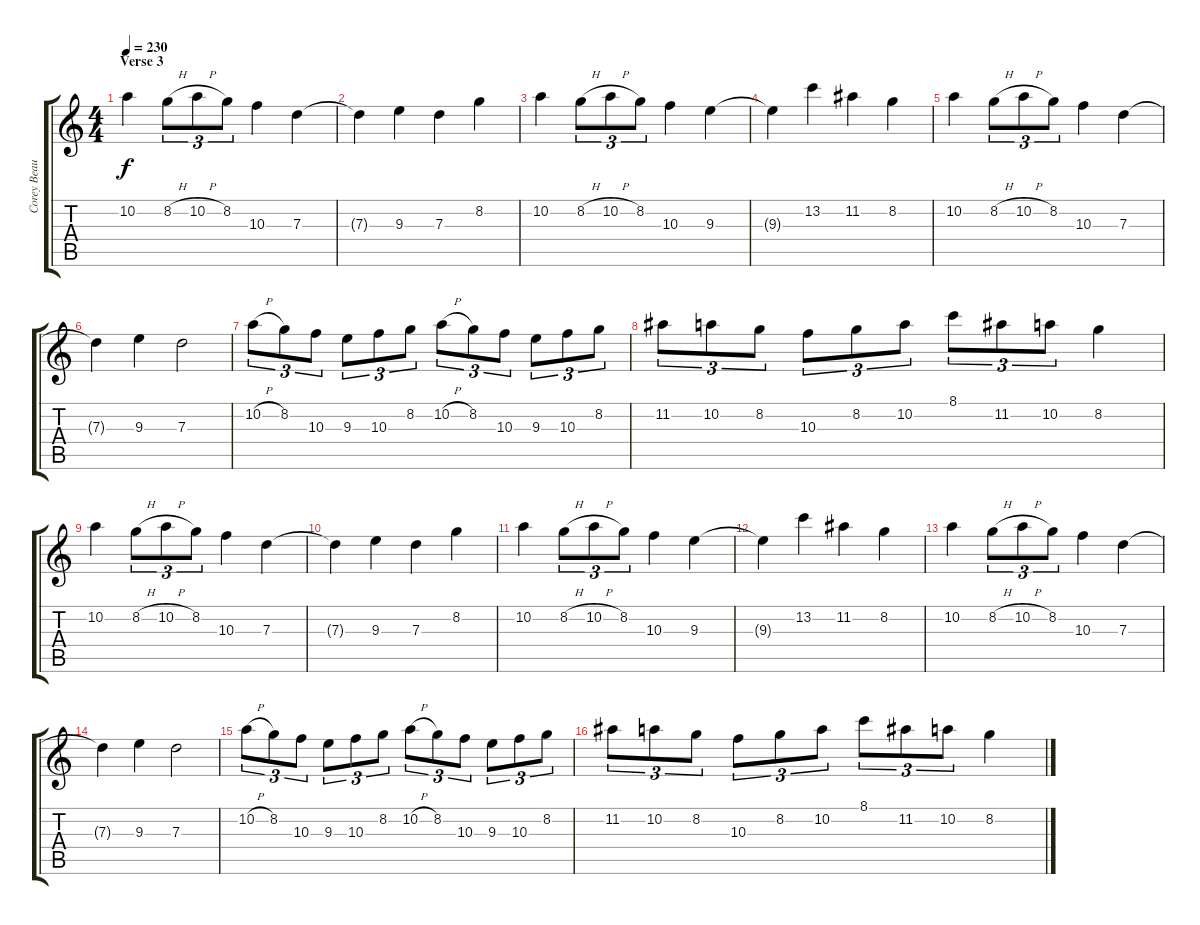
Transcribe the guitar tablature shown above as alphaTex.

\track ("Corey Beaulieu" "Corey Beau") {instrument overdrivenguitar}
\staff {score tabs}
\tuning (E4 B3 G3 D3 A2 D2) {hide}
\ts (4 4)
\section ("" "Verse 3")
\tempo 230
\clef g2
\ks c
10.2.4{dy f} 8.2{h}.8{tu (3 2)} 10.2{h}.8{tu (3 2)} 8.2.8{tu (3 2)} 10.3.4 7.3.4 |
7.3{t}.4 9.3.4 7.3.4 8.2.4 |
10.2.4 8.2{h}.8{tu (3 2)} 10.2{h}.8{tu (3 2)} 8.2.8{tu (3 2)} 10.3.4 9.3.4 |
9.3{t}.4 13.2.4 11.2.4 8.2.4 |
10.2.4 8.2{h}.8{tu (3 2)} 10.2{h}.8{tu (3 2)} 8.2.8{tu (3 2)} 10.3.4 7.3.4 |
7.3{t}.4 9.3.4 7.3.2 |
10.2{h}.8{tu (3 2)} 8.2.8{tu (3 2)} 10.3.8{tu (3 2)} 9.3.8{tu (3 2)} 10.3.8{tu (3 2)} 8.2.8{tu (3 2)} 10.2{h}.8{tu (3 2)} 8.2.8{tu (3 2)} 10.3.8{tu (3 2)} 9.3.8{tu (3 2)} 10.3.8{tu (3 2)} 8.2.8{tu (3 2)} |
11.2.8{tu (3 2)} 10.2.8{tu (3 2)} 8.2.8{tu (3 2)} 10.3.8{tu (3 2)} 8.2.8{tu (3 2)} 10.2.8{tu (3 2)} 8.1.8{tu (3 2)} 11.2.8{tu (3 2)} 10.2.8{tu (3 2)} 8.2.4 |
10.2.4 8.2{h}.8{tu (3 2)} 10.2{h}.8{tu (3 2)} 8.2.8{tu (3 2)} 10.3.4 7.3.4 |
7.3{t}.4 9.3.4 7.3.4 8.2.4 |
10.2.4 8.2{h}.8{tu (3 2)} 10.2{h}.8{tu (3 2)} 8.2.8{tu (3 2)} 10.3.4 9.3.4 |
9.3{t}.4 13.2.4 11.2.4 8.2.4 |
10.2.4 8.2{h}.8{tu (3 2)} 10.2{h}.8{tu (3 2)} 8.2.8{tu (3 2)} 10.3.4 7.3.4 |
7.3{t}.4 9.3.4 7.3.2 |
10.2{h}.8{tu (3 2)} 8.2.8{tu (3 2)} 10.3.8{tu (3 2)} 9.3.8{tu (3 2)} 10.3.8{tu (3 2)} 8.2.8{tu (3 2)} 10.2{h}.8{tu (3 2)} 8.2.8{tu (3 2)} 10.3.8{tu (3 2)} 9.3.8{tu (3 2)} 10.3.8{tu (3 2)} 8.2.8{tu (3 2)} |
11.2.8{tu (3 2)} 10.2.8{tu (3 2)} 8.2.8{tu (3 2)} 10.3.8{tu (3 2)} 8.2.8{tu (3 2)} 10.2.8{tu (3 2)} 8.1.8{tu (3 2)} 11.2.8{tu (3 2)} 10.2.8{tu (3 2)} 8.2.4
